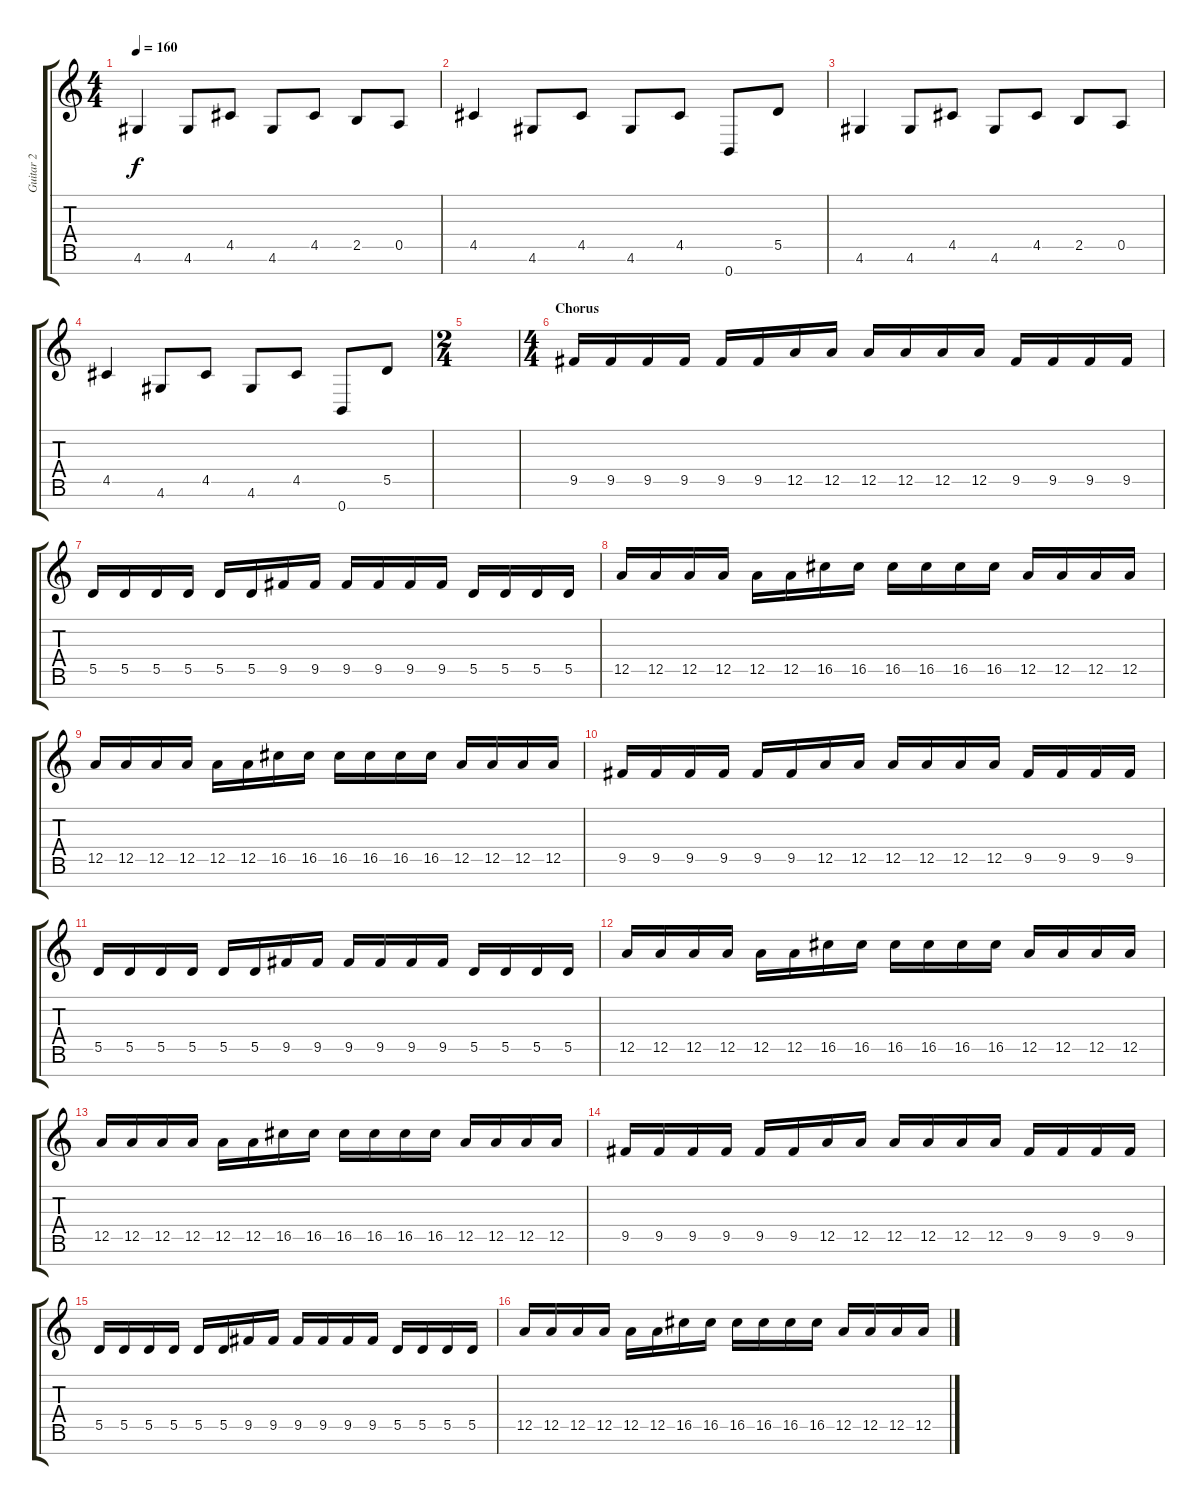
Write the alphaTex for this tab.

\track ("Guitar 2" "Guitar 2") {instrument distortionguitar}
\staff {score tabs}
\tuning (E4 B3 Gb3 D3 A2 E2 B1) {hide}
\ts (4 4)
\tempo 160
\clef g2
\ks c
4.6.4{dy f} 4.6.8 4.5.8 4.6.8 4.5.8 2.5.8 0.5.8 |
4.5.4 4.6.8 4.5.8 4.6.8 4.5.8 0.7.8 5.5.8 |
4.6.4 4.6.8 4.5.8 4.6.8 4.5.8 2.5.8 0.5.8 |
4.5.4 4.6.8 4.5.8 4.6.8 4.5.8 0.7.8 5.5.8 |
\ts (2 4)
|
\ts (4 4)
\section ("" "Chorus")
9.5.16 9.5.16 9.5.16 9.5.16 9.5.16 9.5.16 12.5.16 12.5.16 12.5.16 12.5.16 12.5.16 12.5.16 9.5.16 9.5.16 9.5.16 9.5.16 |
5.5.16 5.5.16 5.5.16 5.5.16 5.5.16 5.5.16 9.5.16 9.5.16 9.5.16 9.5.16 9.5.16 9.5.16 5.5.16 5.5.16 5.5.16 5.5.16 |
12.5.16 12.5.16 12.5.16 12.5.16 12.5.16 12.5.16 16.5.16 16.5.16 16.5.16 16.5.16 16.5.16 16.5.16 12.5.16 12.5.16 12.5.16 12.5.16 |
12.5.16 12.5.16 12.5.16 12.5.16 12.5.16 12.5.16 16.5.16 16.5.16 16.5.16 16.5.16 16.5.16 16.5.16 12.5.16 12.5.16 12.5.16 12.5.16 |
9.5.16 9.5.16 9.5.16 9.5.16 9.5.16 9.5.16 12.5.16 12.5.16 12.5.16 12.5.16 12.5.16 12.5.16 9.5.16 9.5.16 9.5.16 9.5.16 |
5.5.16 5.5.16 5.5.16 5.5.16 5.5.16 5.5.16 9.5.16 9.5.16 9.5.16 9.5.16 9.5.16 9.5.16 5.5.16 5.5.16 5.5.16 5.5.16 |
12.5.16 12.5.16 12.5.16 12.5.16 12.5.16 12.5.16 16.5.16 16.5.16 16.5.16 16.5.16 16.5.16 16.5.16 12.5.16 12.5.16 12.5.16 12.5.16 |
12.5.16 12.5.16 12.5.16 12.5.16 12.5.16 12.5.16 16.5.16 16.5.16 16.5.16 16.5.16 16.5.16 16.5.16 12.5.16 12.5.16 12.5.16 12.5.16 |
9.5.16 9.5.16 9.5.16 9.5.16 9.5.16 9.5.16 12.5.16 12.5.16 12.5.16 12.5.16 12.5.16 12.5.16 9.5.16 9.5.16 9.5.16 9.5.16 |
5.5.16 5.5.16 5.5.16 5.5.16 5.5.16 5.5.16 9.5.16 9.5.16 9.5.16 9.5.16 9.5.16 9.5.16 5.5.16 5.5.16 5.5.16 5.5.16 |
12.5.16 12.5.16 12.5.16 12.5.16 12.5.16 12.5.16 16.5.16 16.5.16 16.5.16 16.5.16 16.5.16 16.5.16 12.5.16 12.5.16 12.5.16 12.5.16
